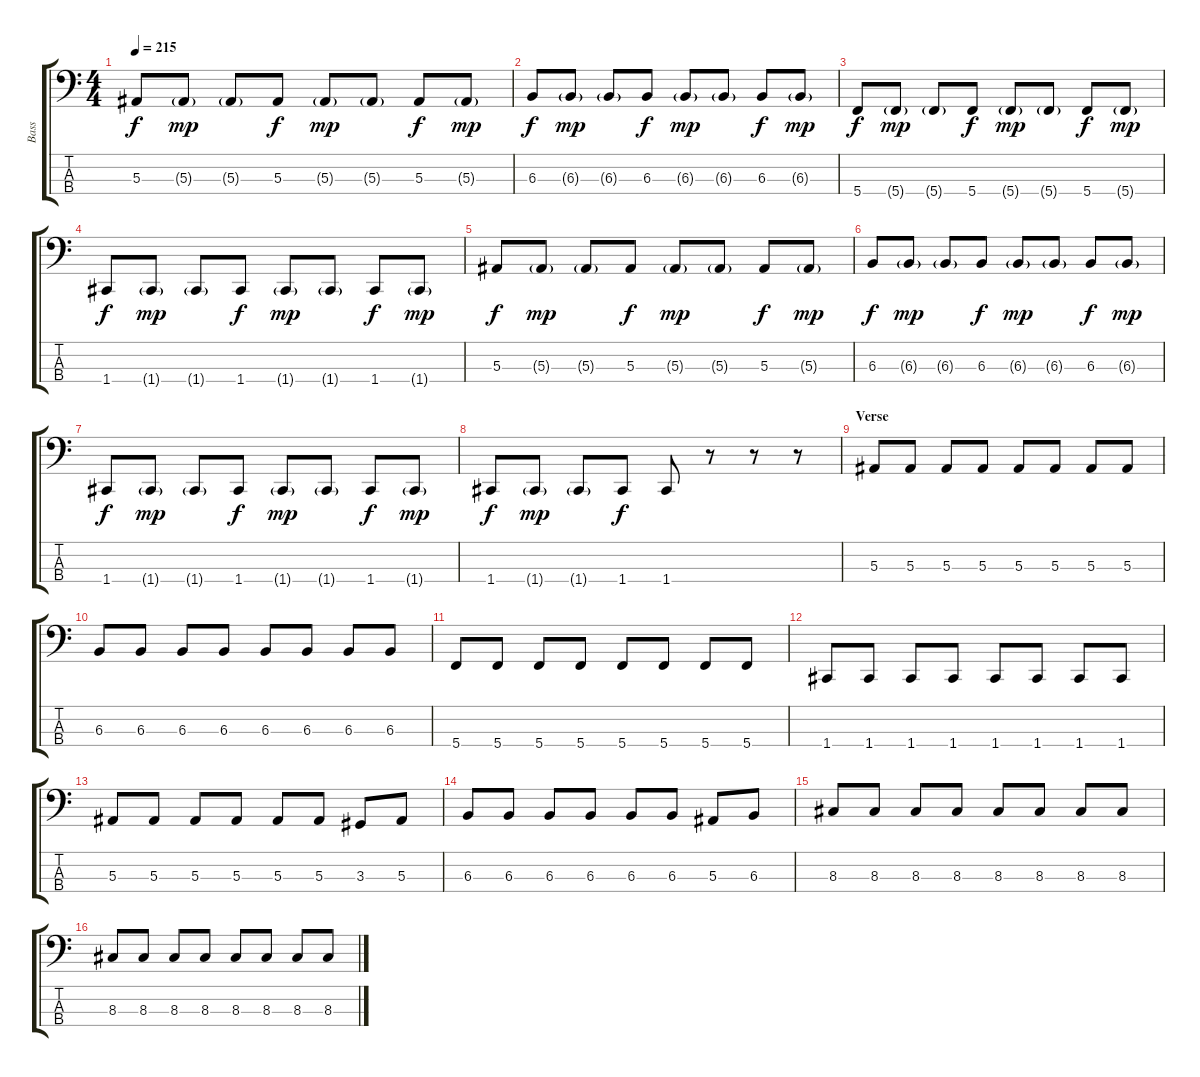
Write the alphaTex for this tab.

\track ("Bass" "Bass") {instrument electricbassfinger}
\staff {score tabs}
\tuning (Eb2 Bb1 F1 C1) {hide}
\ts (4 4)
\tempo 215
\clef f4
\ks c
5.3.8{dy f instrument electricbassfinger} 5.3{g}.8{dy mp} 5.3{g}.8 5.3.8{dy f} 5.3{g}.8{dy mp} 5.3{g}.8 5.3.8{dy f} 5.3{g}.8{dy mp} |
6.3.8{dy f} 6.3{g}.8{dy mp} 6.3{g}.8 6.3.8{dy f} 6.3{g}.8{dy mp} 6.3{g}.8 6.3.8{dy f} 6.3{g}.8{dy mp} |
5.4.8{dy f} 5.4{g}.8{dy mp} 5.4{g}.8 5.4.8{dy f} 5.4{g}.8{dy mp} 5.4{g}.8 5.4.8{dy f} 5.4{g}.8{dy mp} |
1.4.8{dy f} 1.4{g}.8{dy mp} 1.4{g}.8 1.4.8{dy f} 1.4{g}.8{dy mp} 1.4{g}.8 1.4.8{dy f} 1.4{g}.8{dy mp} |
5.3.8{dy f} 5.3{g}.8{dy mp} 5.3{g}.8 5.3.8{dy f} 5.3{g}.8{dy mp} 5.3{g}.8 5.3.8{dy f} 5.3{g}.8{dy mp} |
6.3.8{dy f} 6.3{g}.8{dy mp} 6.3{g}.8 6.3.8{dy f} 6.3{g}.8{dy mp} 6.3{g}.8 6.3.8{dy f} 6.3{g}.8{dy mp} |
1.4.8{dy f} 1.4{g}.8{dy mp} 1.4{g}.8 1.4.8{dy f} 1.4{g}.8{dy mp} 1.4{g}.8 1.4.8{dy f} 1.4{g}.8{dy mp} |
1.4.8{dy f} 1.4{g}.8{dy mp} 1.4{g}.8 1.4.8{dy f} 1.4.8 r.8 r.8 r.8 |
\section ("" "Verse")
5.3.8 5.3.8 5.3.8 5.3.8 5.3.8 5.3.8 5.3.8 5.3.8 |
6.3.8 6.3.8 6.3.8 6.3.8 6.3.8 6.3.8 6.3.8 6.3.8 |
5.4.8 5.4.8 5.4.8 5.4.8 5.4.8 5.4.8 5.4.8 5.4.8 |
1.4.8 1.4.8 1.4.8 1.4.8 1.4.8 1.4.8 1.4.8 1.4.8 |
5.3.8 5.3.8 5.3.8 5.3.8 5.3.8 5.3.8 3.3.8 5.3.8 |
6.3.8 6.3.8 6.3.8 6.3.8 6.3.8 6.3.8 5.3.8 6.3.8 |
8.3.8 8.3.8 8.3.8 8.3.8 8.3.8 8.3.8 8.3.8 8.3.8 |
8.3.8 8.3.8 8.3.8 8.3.8 8.3.8 8.3.8 8.3.8 8.3.8
